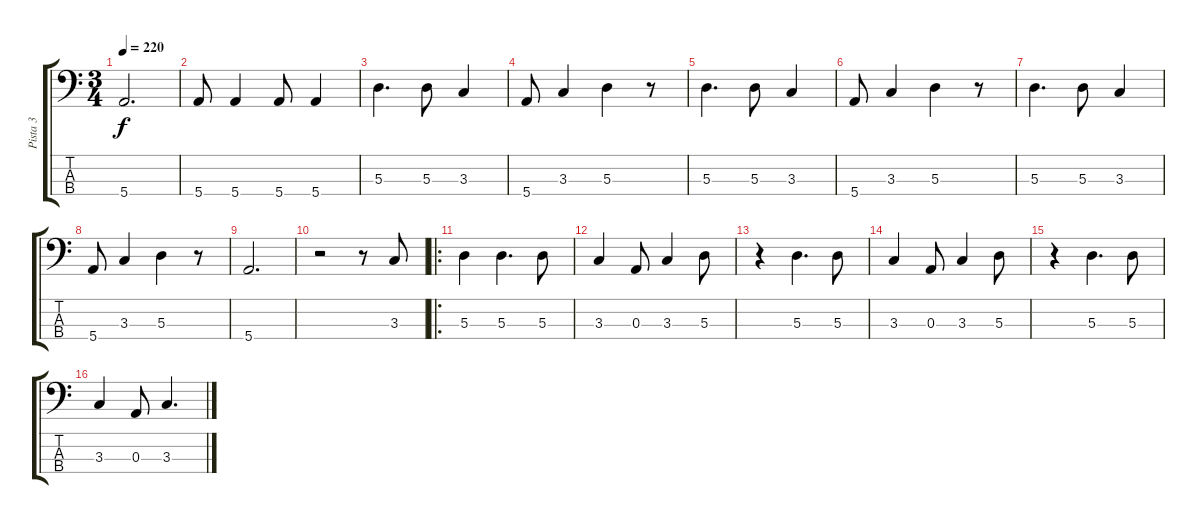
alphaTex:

\track ("Pista 3" "Pista 3") {instrument electricbassfinger}
\staff {score tabs}
\tuning (G2 D2 A1 E1) {hide}
\ts (3 4)
\tempo 220
\clef f4
\ks c
5.4.2{d dy f} |
5.4.8 5.4.4 5.4.8 5.4.4 |
5.3.4{d} 5.3.8 3.3.4 |
5.4.8 3.3.4 5.3.4 r.8 |
5.3.4{d} 5.3.8 3.3.4 |
5.4.8 3.3.4 5.3.4 r.8 |
5.3.4{d} 5.3.8 3.3.4 |
5.4.8 3.3.4 5.3.4 r.8 |
5.4.2{d} |
r.2 r.8 3.3.8 |
\ro
5.3.4 5.3.4{d} 5.3.8 |
3.3.4 0.3.8 3.3.4 5.3.8 |
r.4 5.3.4{d} 5.3.8 |
3.3.4 0.3.8 3.3.4 5.3.8 |
r.4 5.3.4{d} 5.3.8 |
3.3.4 0.3.8 3.3.4{d}
